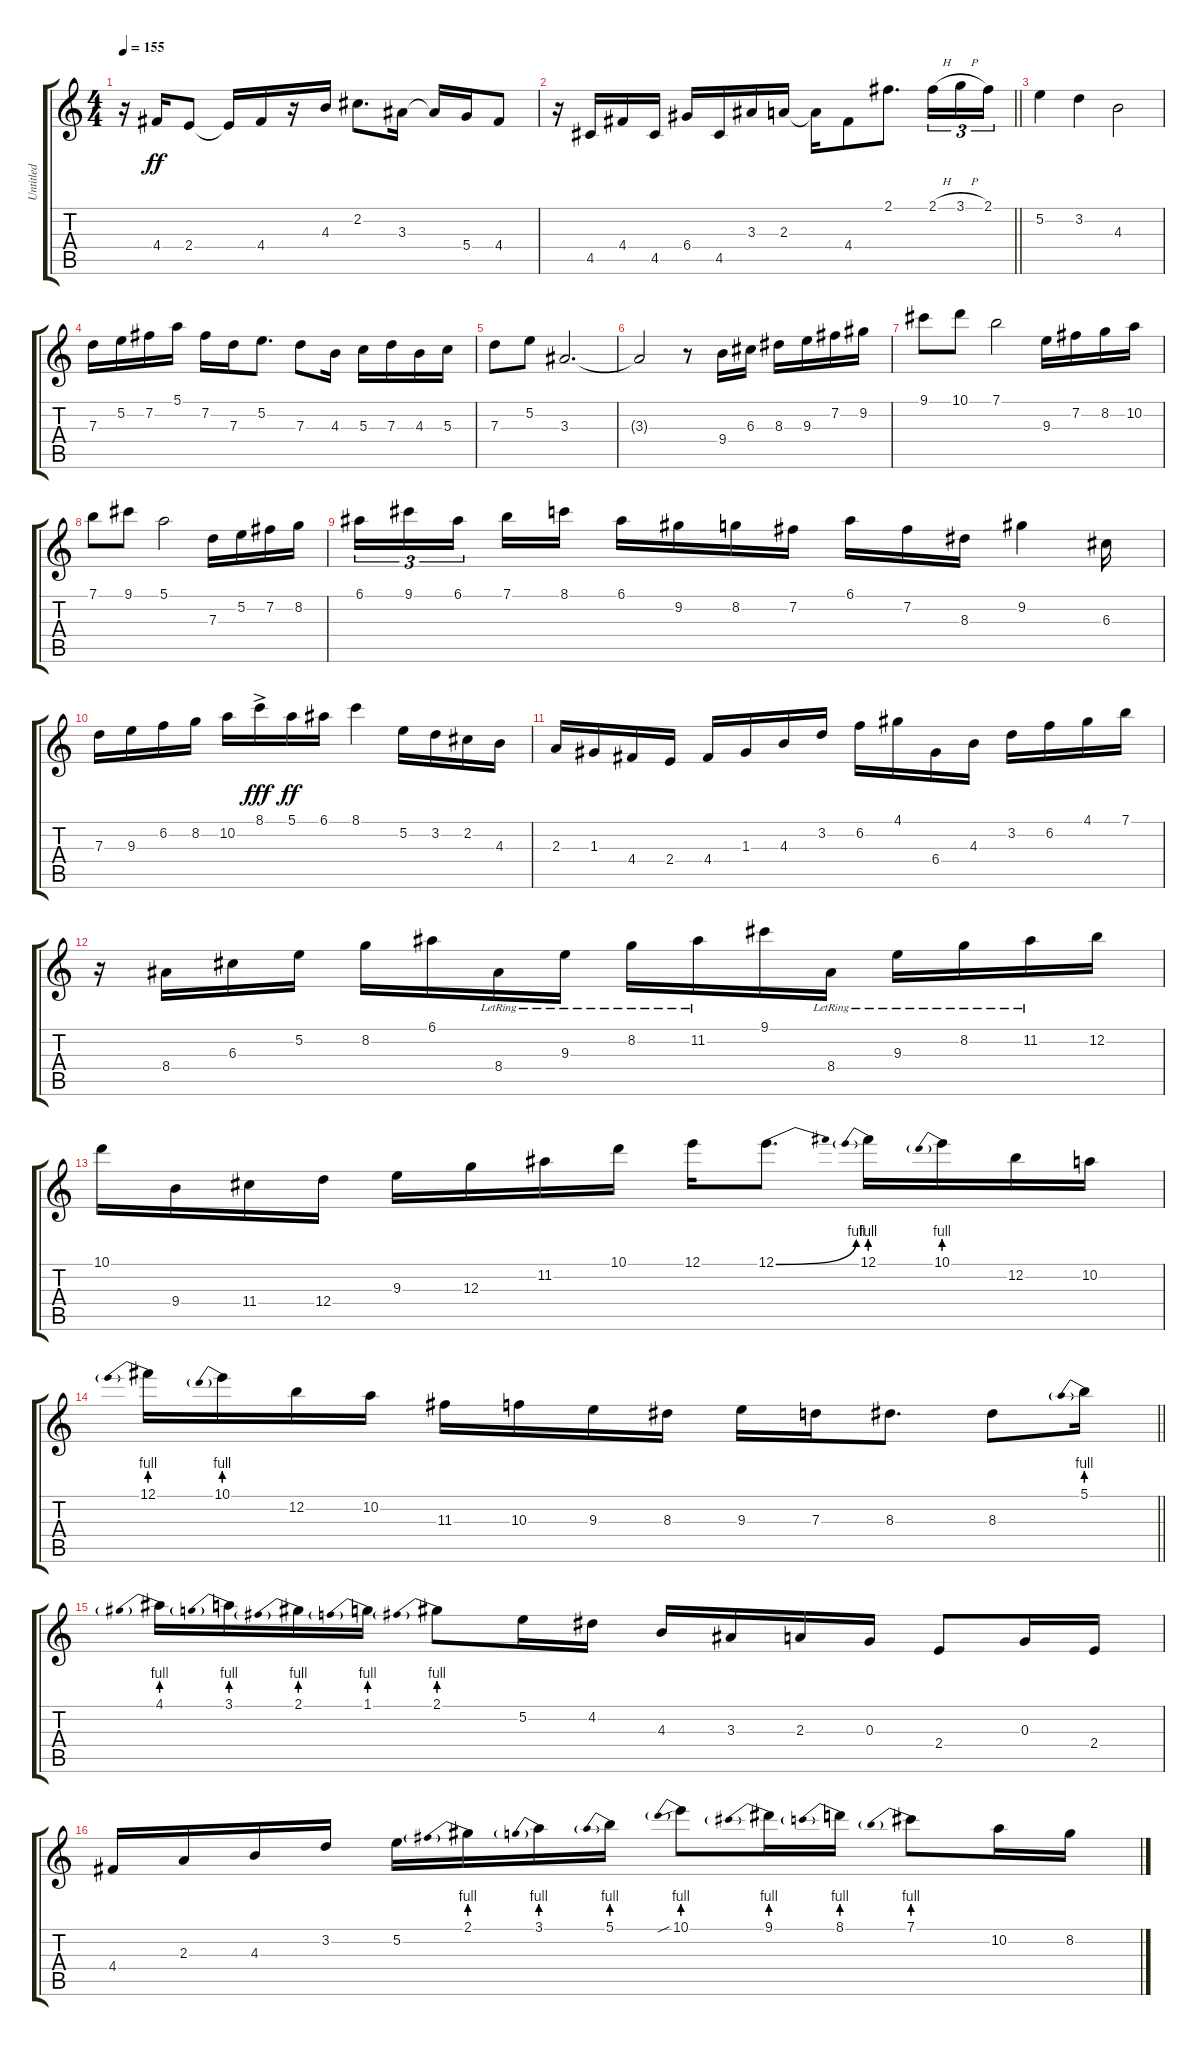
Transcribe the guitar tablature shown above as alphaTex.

\track ("Untitled" "Untitled") {instrument acousticguitarsteel}
\staff {score tabs}
\tuning (E4 B3 G3 D3 A2 E2) {hide}
\ts (4 4)
\tempo 155
\clef g2
\ks c
r.16{dy ff} 4.4.16 2.4.8 2.4{t}.16 4.4.16 r.16 4.3.16 2.2.8{d} 3.3.16 3.3{t}.16 5.4.16 4.4.8 |
\barLineRight lightlight
r.16 4.5.16 4.4.16 4.5.16 6.4.16 4.5.16 3.3.16 2.3.16 2.3{t}.16 4.4.8 2.1.8{d} 2.1{h}.16{tu (3 2)} 3.1{h}.16{tu (3 2)} 2.1.16{tu (3 2)} |
5.2.4 3.2.4 4.3.2 |
7.3.16 5.2.16 7.2.16 5.1.16 7.2.16 7.3.16 5.2.8{d} 7.3.8 4.3.16 5.3.16 7.3.16 4.3.16 5.3.16 |
7.3.8 5.2.8 3.3.2{d} |
3.3{t}.2 r.8 9.4.16 6.3.16 8.3.16 9.3.16 7.2.16 9.2.16 |
9.1.8 10.1.8 7.1.2 9.3.16 7.2.16 8.2.16 10.2.16 |
7.1.8 9.1.8 5.1.2 7.3.16 5.2.16 7.2.16 8.2.16 |
6.1.16{tu (3 2)} 9.1.16{tu (3 2)} 6.1.16{tu (3 2) beam splitsecondary} 7.1.16 8.1.16 6.1.16 9.2.16 8.2.16 7.2.16 6.1.16 7.2.16 8.3.16 9.2.4 6.3.16 |
7.3.16 9.3.16 6.2.16 8.2.16 10.2.16 8.1{ac}.16{dy fff} 5.1.16{dy ff} 6.1.16 8.1.4 5.2.16 3.2.16 2.2.16 4.3.16 |
2.3.16 1.3.16 4.4.16 2.4.16 4.4.16 1.3.16 4.3.16 3.2.16 6.2.16 4.1.16 6.4.16 4.3.16 3.2.16 6.2.16 4.1.16 7.1.16 |
r.16 8.4.16 6.3.16 5.2.16 8.2.16 6.1.16 8.4{lr}.16 9.3{lr}.16 8.2{lr}.16 11.2{lr}.16 9.1.16 8.4{lr}.16 9.3{lr}.16 8.2{lr}.16 11.2{lr}.16 12.2.16 |
10.1.16 9.4.16 11.4.16 12.4.16 9.3.16 12.3.16 11.2.16 10.1.16 12.1.16 12.1{be (bend 0 0 60 4)}.8{d} 12.1{be (prebend 0 4 60 4)}.16 10.1{be (prebend 0 4 60 4)}.16 12.2.16 10.2.16 |
\barLineRight lightlight
12.1{be (prebend 0 4 60 4)}.16 10.1{be (prebend 0 4 60 4)}.16 12.2.16 10.2.16 11.3.16 10.3.16 9.3.16 8.3.16 9.3.16 7.3.16 8.3.8{d} 8.3.8 5.1{be (prebend 0 4 60 4)}.16 |
4.1{be (prebend 0 4 60 4)}.16 3.1{be (prebend 0 4 60 4)}.16 2.1{be (prebend 0 4 60 4)}.16 1.1{be (prebend 0 4 60 4)}.16 2.1{be (prebend 0 4 60 4)}.8 5.2.16 4.2.16 4.3.16 3.3.16 2.3.16 0.3.16 2.4.8 0.3.16 2.4.16 |
4.4.16 2.3.16 4.3.16 3.2.16 5.2.16 2.1{be (prebend 0 4 60 4)}.16 3.1{be (prebend 0 4 60 4)}.16 5.1{be (prebend 0 4 60 4)}.16 10.1{be (prebend 0 4 60 4) sib}.8 9.1{be (prebend 0 4 60 4)}.16 8.1{be (prebend 0 4 60 4)}.16 7.1{be (prebend 0 4 60 4)}.8 10.2.16 8.2.16
